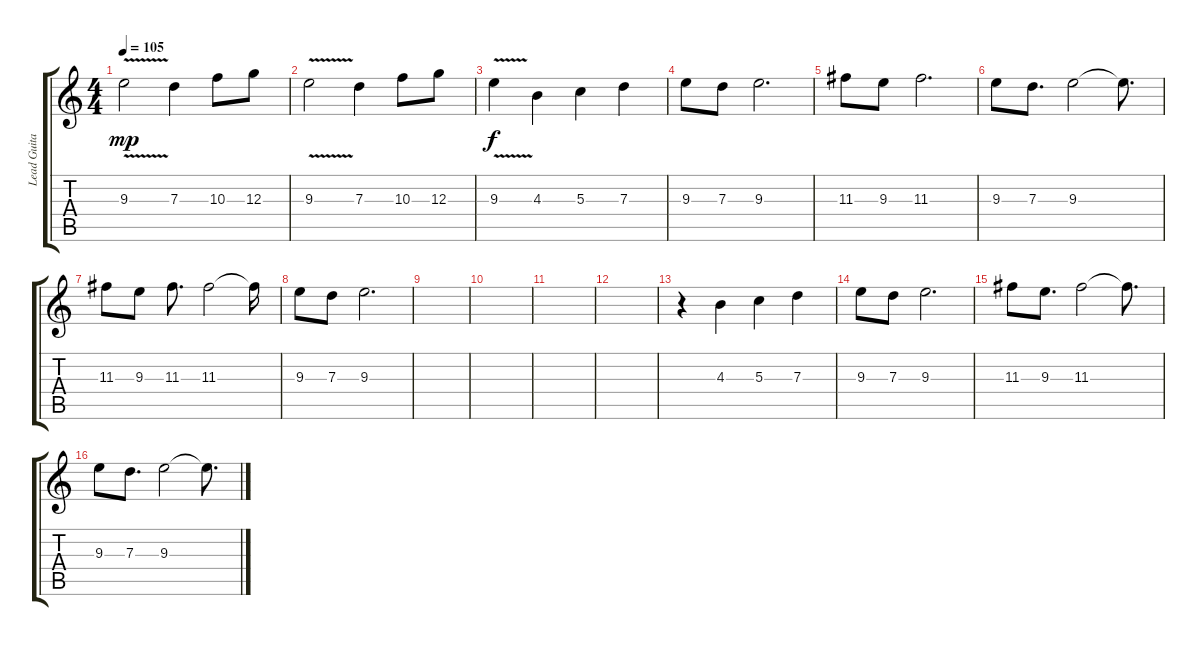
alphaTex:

\track ("Lead Guitar" "Lead Guita") {instrument distortionguitar}
\staff {score tabs}
\tuning (E4 B3 G3 D3 A2 E2) {hide}
\ts (4 4)
\tempo 105
\clef g2
\ks c
9.3{v}.2{dy mp} 7.3.4 10.3.8 12.3.8 |
9.3{v}.2 7.3.4 10.3.8 12.3.8 |
9.3{v}.4{dy f} 4.3.4 5.3.4 7.3.4 |
9.3.8 7.3.8 9.3.2{d} |
11.3.8 9.3.8 11.3.2{d} |
9.3.8 7.3.8{d} 9.3.2 9.3{t}.8{d} |
11.3.8 9.3.8 11.3.8{d} 11.3.2 11.3{t}.16 |
9.3.8 7.3.8 9.3.2{d} |
|
|
|
|
r.4 4.3.4 5.3.4 7.3.4 |
9.3.8 7.3.8 9.3.2{d} |
11.3.8 9.3.8{d} 11.3.2 11.3{t}.8{d} |
9.3.8 7.3.8{d} 9.3.2 9.3{t}.8{d}
